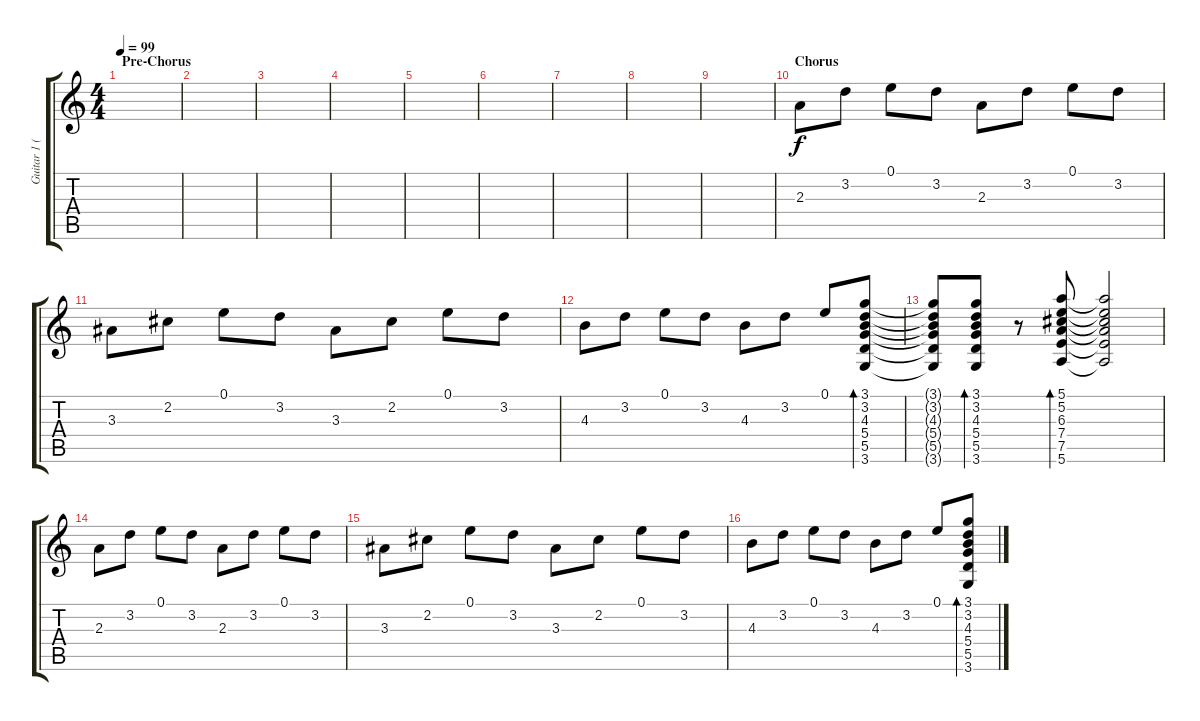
\track ("Guitar 1 (Arpegio)" "Guitar 1 (") {instrument electricguitarclean}
\staff {score tabs}
\tuning (E4 B3 G3 D3 A2 E2) {hide}
\ts (4 4)
\section ("" "Pre-Chorus")
\tempo 99
\clef g2
\ks c
|
|
|
|
|
|
|
|
|
\section ("" "Chorus")
2.3.8 3.2.8 0.1.8 3.2.8 2.3.8 3.2.8 0.1.8 3.2.8 |
3.3.8 2.2.8 0.1.8 3.2.8 3.3.8 2.2.8 0.1.8 3.2.8 |
4.3.8 3.2.8 0.1.8 3.2.8 4.3.8 3.2.8 0.1.8 (3.1 3.2 4.3 5.4 5.5 3.6).8{bd 30} |
(3.1{t} 3.2{t} 4.3{t} 5.4{t} 5.5{t} 3.6{t}).8 (3.1 3.2 4.3 5.4 5.5 3.6).8{bd 30} r.8 (5.1 5.2 6.3 7.4 7.5 5.6).8{bd 30} (5.1{t} 5.2{t} 6.3{t} 7.4{t} 7.5{t} 5.6{t}).2 |
2.3.8 3.2.8 0.1.8 3.2.8 2.3.8 3.2.8 0.1.8 3.2.8 |
3.3.8 2.2.8 0.1.8 3.2.8 3.3.8 2.2.8 0.1.8 3.2.8 |
4.3.8 3.2.8 0.1.8 3.2.8 4.3.8 3.2.8 0.1.8 (3.1 3.2 4.3 5.4 5.5 3.6).8{bd 30}
